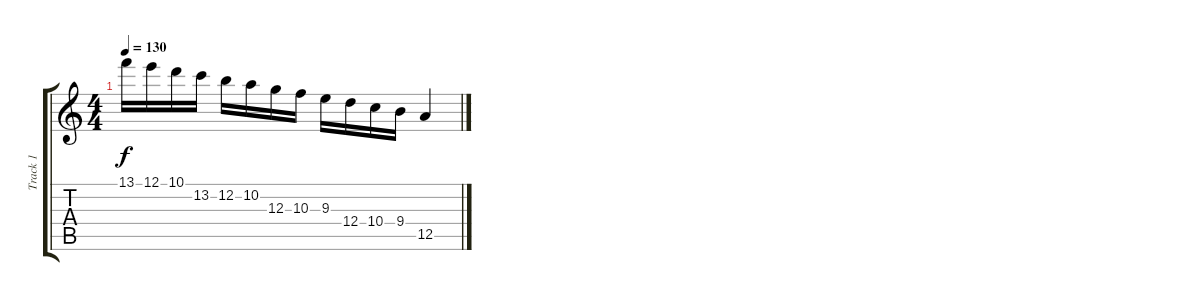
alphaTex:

\track ("Track 1" "Track 1") {instrument acousticguitarsteel}
\staff {score tabs}
\tuning (E4 B3 G3 D3 A2 E2) {hide}
\ts (4 4)
\tempo 130
\clef g2
\ks c
13.1.16{dy f} 12.1.16 10.1.16 13.2.16 12.2.16 10.2.16 12.3.16 10.3.16 9.3.16 12.4.16 10.4.16 9.4.16 12.5.4
